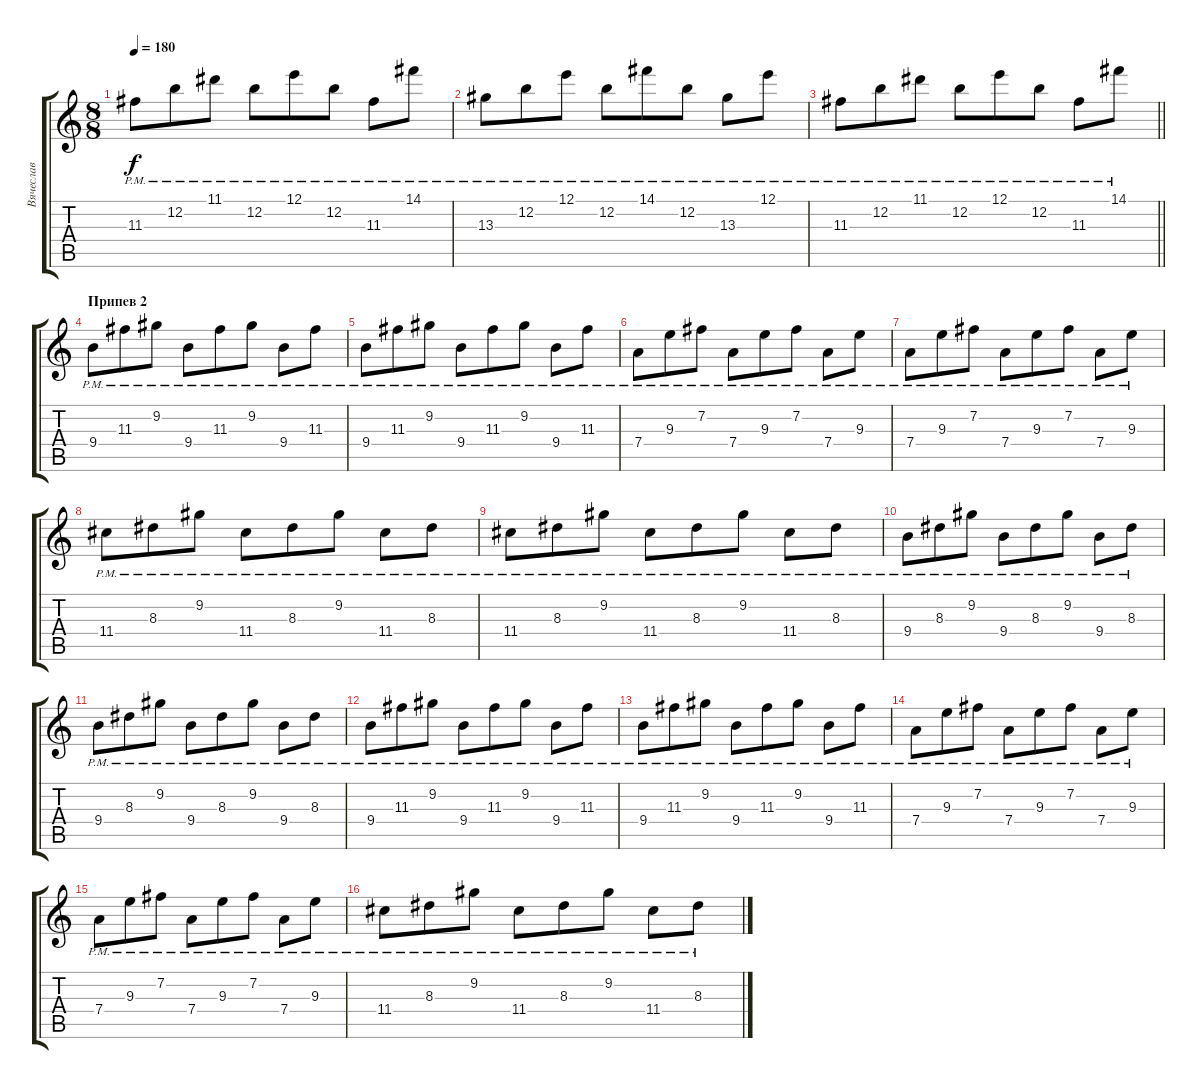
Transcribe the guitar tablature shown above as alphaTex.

\track ("Вячеслав" "Вячеслав") {instrument distortionguitar}
\staff {score tabs}
\tuning (E4 B3 G3 D3 A2 E2) {hide}
\ts (8 8)
\tempo 180
\clef g2
\ks c
11.3{pm}.8{dy f} 12.2{pm}.8 11.1{pm}.8 12.2{pm}.8 12.1{pm}.8 12.2{pm}.8 11.3{pm}.8 14.1{pm}.8 |
13.3{pm}.8 12.2{pm}.8 12.1{pm}.8 12.2{pm}.8 14.1{pm}.8 12.2{pm}.8 13.3{pm}.8 12.1{pm}.8 |
\barLineRight lightlight
11.3{pm}.8 12.2{pm}.8 11.1{pm}.8 12.2{pm}.8 12.1{pm}.8 12.2{pm}.8 11.3{pm}.8 14.1{pm}.8 |
\section ("" "Припев 2")
9.4{pm}.8 11.3{pm}.8 9.2{pm}.8 9.4{pm}.8 11.3{pm}.8 9.2{pm}.8 9.4{pm}.8 11.3{pm}.8 |
9.4{pm}.8 11.3{pm}.8 9.2{pm}.8 9.4{pm}.8 11.3{pm}.8 9.2{pm}.8 9.4{pm}.8 11.3{pm}.8 |
7.4{pm}.8 9.3{pm}.8 7.2{pm}.8 7.4{pm}.8 9.3{pm}.8 7.2{pm}.8 7.4{pm}.8 9.3{pm}.8 |
7.4{pm}.8 9.3{pm}.8 7.2{pm}.8 7.4{pm}.8 9.3{pm}.8 7.2{pm}.8 7.4{pm}.8 9.3{pm}.8 |
11.4{pm}.8 8.3{pm}.8 9.2{pm}.8 11.4{pm}.8 8.3{pm}.8 9.2{pm}.8 11.4{pm}.8 8.3{pm}.8 |
11.4{pm}.8 8.3{pm}.8 9.2{pm}.8 11.4{pm}.8 8.3{pm}.8 9.2{pm}.8 11.4{pm}.8 8.3{pm}.8 |
9.4{pm}.8 8.3{pm}.8 9.2{pm}.8 9.4{pm}.8 8.3{pm}.8 9.2{pm}.8 9.4{pm}.8 8.3{pm}.8 |
9.4{pm}.8 8.3{pm}.8 9.2{pm}.8 9.4{pm}.8 8.3{pm}.8 9.2{pm}.8 9.4{pm}.8 8.3{pm}.8 |
9.4{pm}.8 11.3{pm}.8 9.2{pm}.8 9.4{pm}.8 11.3{pm}.8 9.2{pm}.8 9.4{pm}.8 11.3{pm}.8 |
9.4{pm}.8 11.3{pm}.8 9.2{pm}.8 9.4{pm}.8 11.3{pm}.8 9.2{pm}.8 9.4{pm}.8 11.3{pm}.8 |
7.4{pm}.8 9.3{pm}.8 7.2{pm}.8 7.4{pm}.8 9.3{pm}.8 7.2{pm}.8 7.4{pm}.8 9.3{pm}.8 |
7.4{pm}.8 9.3{pm}.8 7.2{pm}.8 7.4{pm}.8 9.3{pm}.8 7.2{pm}.8 7.4{pm}.8 9.3{pm}.8 |
11.4{pm}.8 8.3{pm}.8 9.2{pm}.8 11.4{pm}.8 8.3{pm}.8 9.2{pm}.8 11.4{pm}.8 8.3{pm}.8
